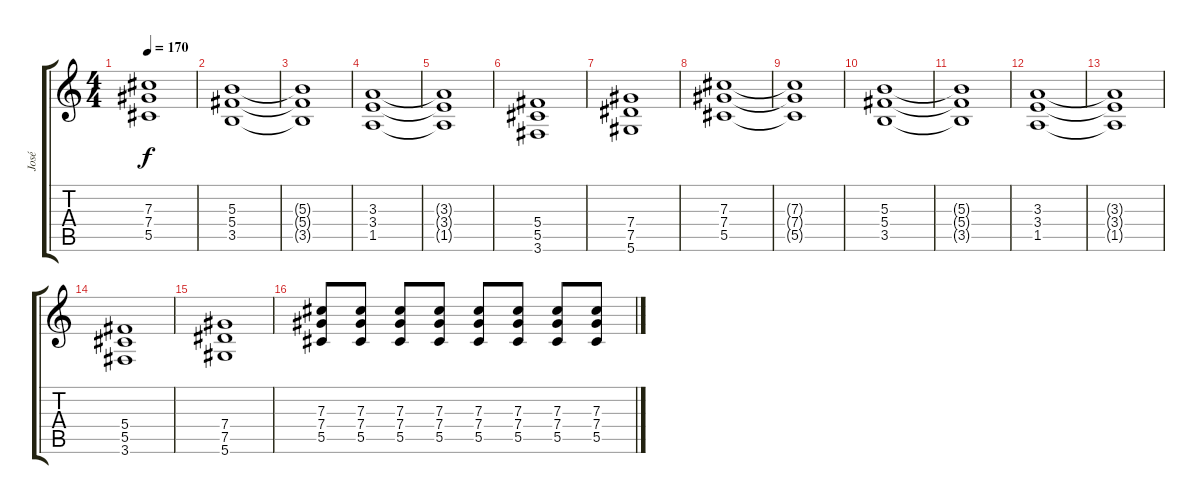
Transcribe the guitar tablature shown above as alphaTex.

\track ("José" "José") {instrument overdrivenguitar}
\staff {score tabs}
\tuning (Eb4 Bb3 Gb3 Db3 Ab2 Eb2) {hide}
\ts (4 4)
\tempo 170
\clef g2
\ks c
(7.3{t} 7.4{t} 5.5{t}).1{dy f} |
(5.3 5.4 3.5).1 |
(5.3{t} 5.4{t} 3.5{t}).1 |
(3.3 3.4 1.5).1 |
(3.3{t} 3.4{t} 1.5{t}).1 |
(5.4 5.5 3.6).1 |
(7.4 7.5 5.6).1 |
(7.3 7.4 5.5).1{volume 13} |
(7.3{t} 7.4{t} 5.5{t}).1 |
(5.3 5.4 3.5).1 |
(5.3{t} 5.4{t} 3.5{t}).1 |
(3.3 3.4 1.5).1 |
(3.3{t} 3.4{t} 1.5{t}).1 |
(5.4 5.5 3.6).1 |
(7.4 7.5 5.6).1 |
(7.3 7.4 5.5).8 (7.3 7.4 5.5).8 (7.3 7.4 5.5).8 (7.3 7.4 5.5).8 (7.3 7.4 5.5).8 (7.3 7.4 5.5).8 (7.3 7.4 5.5).8 (7.3 7.4 5.5).8
